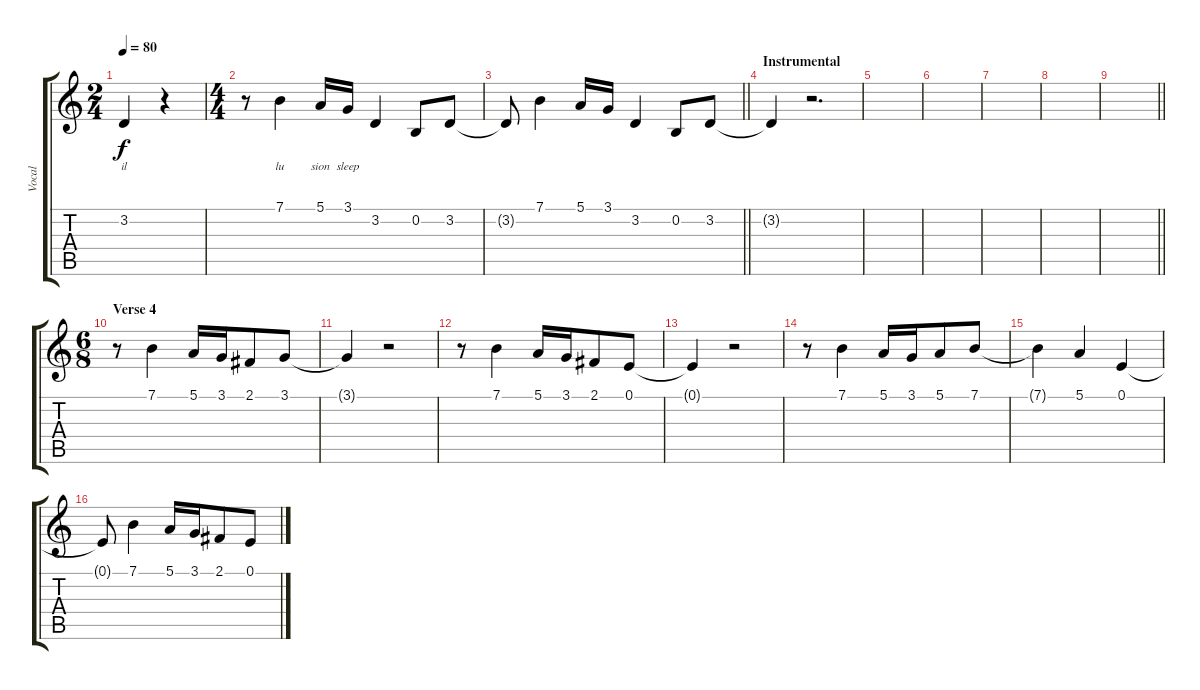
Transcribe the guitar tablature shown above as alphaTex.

\track ("Vocal" "Vocal") {instrument acousticgrandpiano}
\staff {score tabs}
\tuning (E4 B3 G3 D3 A2 E2) {hide}
\ts (2 4)
\tempo 80
\clef g2
\ks c
3.2{t}.4{lyrics (0 "il") lyrics (1 "") lyrics (2 "") lyrics (3 "") lyrics (4 "") dy f} r.4 |
\ts (4 4)
r.8 7.1.4{lyrics (0 "lu") lyrics (1 "") lyrics (2 "") lyrics (3 "") lyrics (4 "")} 5.1.16{lyrics (0 "sion") lyrics (1 "") lyrics (2 "") lyrics (3 "") lyrics (4 "")} 3.1.16{lyrics (0 "sleep") lyrics (1 "") lyrics (2 "") lyrics (3 "") lyrics (4 "")} 3.2.4 0.2.8 3.2.8 |
\barLineRight lightlight
3.2{t}.8 7.1.4 5.1.16 3.1.16 3.2.4 0.2.8 3.2.8 |
\section ("" "Instrumental")
3.2{t}.4 r.2{d} |
|
|
|
|
\barLineRight lightlight
|
\ts (6 8)
\section ("" "Verse 4")
r.8 7.1.4 5.1.16 3.1.16 2.1.8 3.1.8 |
3.1{t}.4 r.2 |
r.8 7.1.4 5.1.16 3.1.16 2.1.8 0.1.8 |
0.1{t}.4 r.2 |
r.8 7.1.4 5.1.16 3.1.16 5.1.8 7.1.8 |
7.1{t}.4 5.1.4 0.1.4 |
0.1{t}.8 7.1.4 5.1.16 3.1.16 2.1.8 0.1.8
